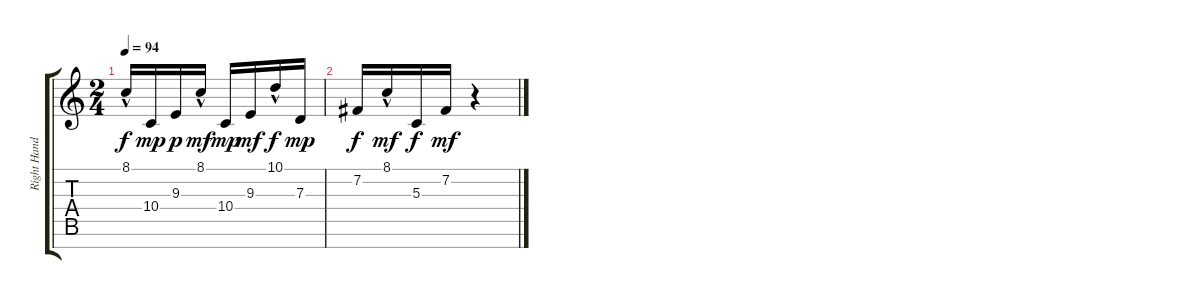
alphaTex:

\track ("Right Hand Piano" "Right Hand") {instrument acousticgrandpiano}
\staff {score tabs}
\tuning (E4 B3 G3 D3 A2 E2 B1) {hide}
\ts (2 4)
\tempo 94
\clef g2
\ks c
8.1{hac}.16{dy f} 10.4.16{dy mp} 9.3.16{dy p} 8.1{hac}.16{dy mf} 10.4.16{dy mp} 9.3.16{dy mf} 10.1{hac}.16{dy f} 7.3.16{dy mp} |
7.2.16{dy f} 8.1{hac}.16{dy mf} 5.3.16{dy f} 7.2.16{dy mf} r.4
